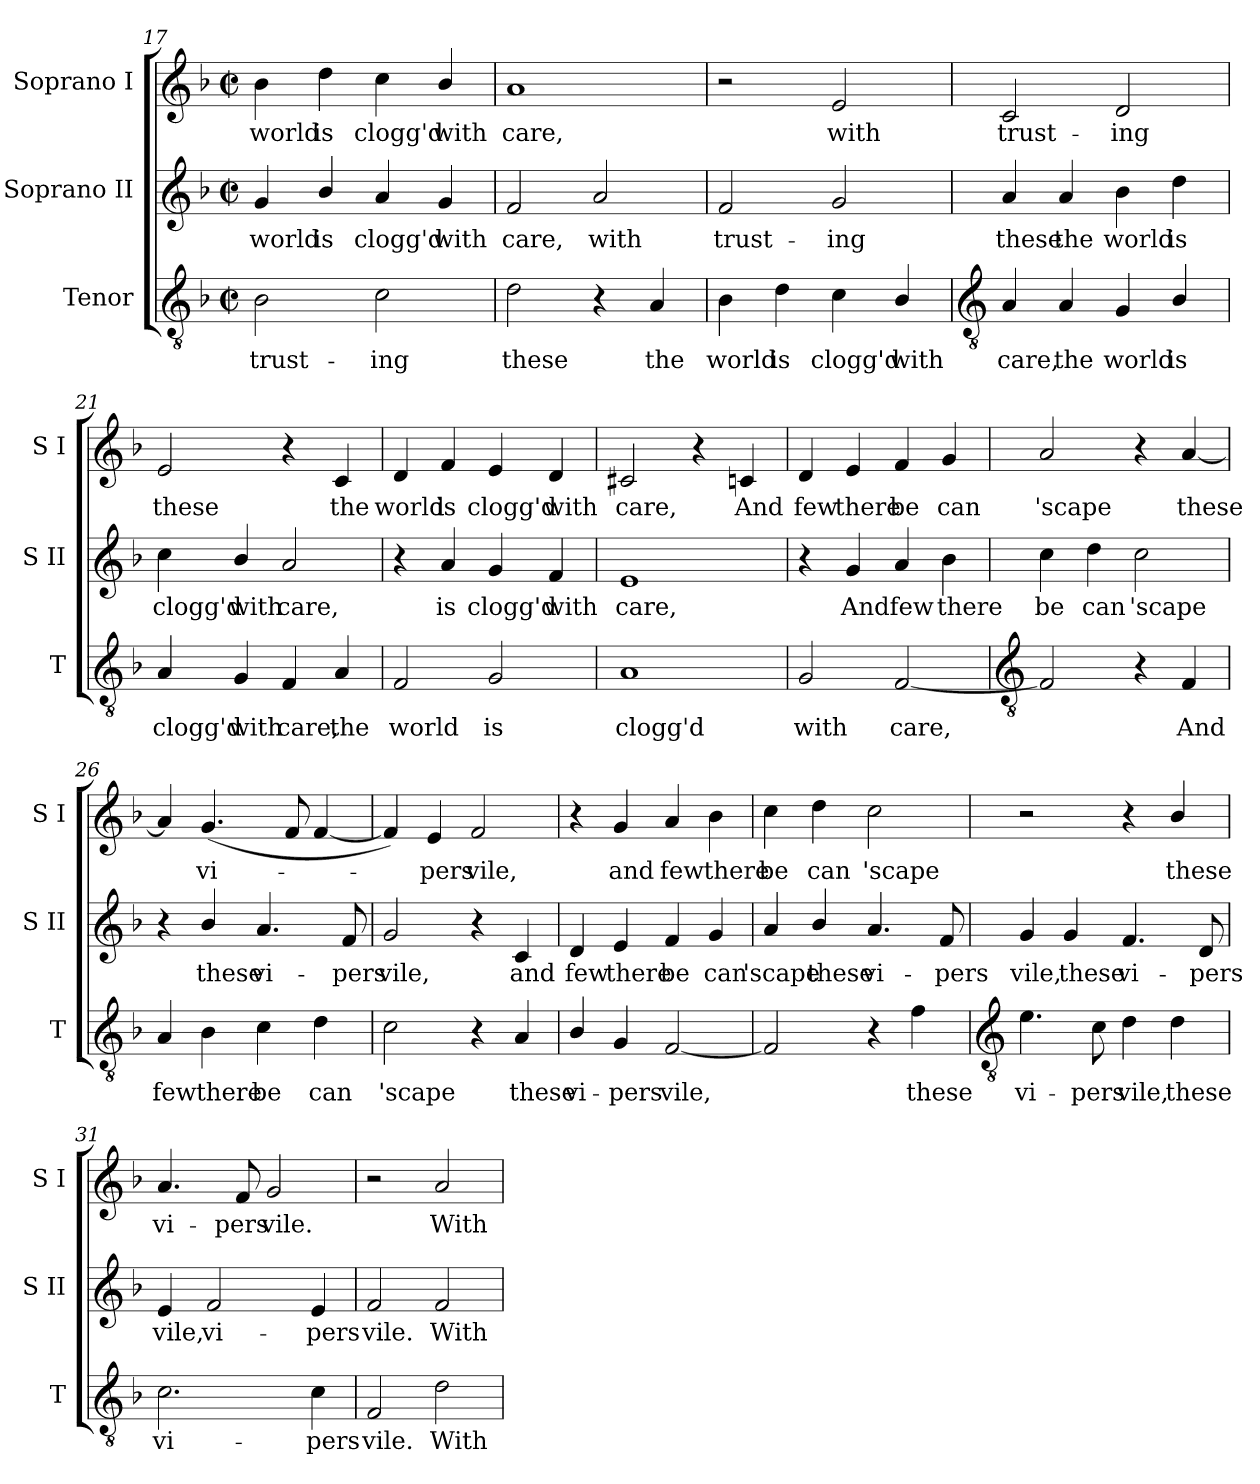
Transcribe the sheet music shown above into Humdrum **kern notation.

**kern	**text	**kern	**text	**kern	**text
*part3	*part3	*part2	*part2	*part1	*part1
*staff3	*staff3	*staff2	*staff2	*staff1	*staff1
*I"Tenor	*	*I"Soprano II	*	*I"Soprano I	*
*I'T	*	*I'S II	*	*I'S I	*
*clefGv2	*	*clefG2	*	*clefG2	*
*k[b-]	*	*k[b-]	*	*k[b-]	*
*F:	*	*F:	*	*F:	*
*M2/2	*	*M2/2	*	*M2/2	*
*met(c|)	*	*met(c|)	*	*met(c|)	*
=17	=17	=17	=17	=17	=17
!	!LO:LY:b	!	!LO:LY:b	!	!LO:LY:b
2B-	trust-	4g	world	4b-	world
!	!	!	!LO:LY:b	!	!LO:LY:b
.	.	4b-/	is	4dd	is
!	!LO:LY:b	!	!LO:LY:b	!	!LO:LY:b
2c	-ing	4a	clogg'd	4cc	clogg'd
!	!	!	!LO:LY:b	!	!LO:LY:b
.	.	4g	with	4b-/	with
=18	=18	=18	=18	=18	=18
!	!LO:LY:b	!	!LO:LY:b	!	!LO:LY:b
2d	these	2f	care,	1a	care,
!	!	!	!LO:LY:b	!	!
4r	.	2a	with	.	.
!	!LO:LY:b	!	!	!	!
4A	the	.	.	.	.
=19	=19	=19	=19	=19	=19
!	!LO:LY:b	!	!LO:LY:b	!	!
4B-	world	2f	trust-	2r	.
!	!LO:LY:b	!	!	!	!
4d	is	.	.	.	.
!	!LO:LY:b	!	!LO:LY:b	!	!LO:LY:b
4c	clogg'd	2g	-ing	2e	with
!	!LO:LY:b	!	!	!	!
4B-/	with	.	.	.	.
!!LO:LB:g=z
=20	=20	=20	=20	=20	=20
*clefGv2	*	*	*	*	*
!	!LO:LY:b	!	!LO:LY:b	!	!LO:LY:b
4A	care,	4a	these	2c	trust-
!	!LO:LY:b	!	!LO:LY:b	!	!
4A	the	4a	the	.	.
!	!LO:LY:b	!	!LO:LY:b	!	!LO:LY:b
4G	world	4b-	world	2d	-ing
!	!LO:LY:b	!	!LO:LY:b	!	!
4B-/	is	4dd	is	.	.
=21	=21	=21	=21	=21	=21
!	!LO:LY:b	!	!LO:LY:b	!	!LO:LY:b
4A	clogg'd	4cc	clogg'd	2e	these
!	!LO:LY:b	!	!LO:LY:b	!	!
4G	with	4b-/	with	.	.
!	!LO:LY:b	!	!LO:LY:b	!	!
4F	care,	2a	care,	4r	.
!	!LO:LY:b	!	!	!	!LO:LY:b
4A	the	.	.	4c	the
=22	=22	=22	=22	=22	=22
!	!LO:LY:b	!	!	!	!LO:LY:b
2F	world	4r	.	4d	world
!	!	!	!LO:LY:b	!	!LO:LY:b
.	.	4a	is	4f	is
!	!LO:LY:b	!	!LO:LY:b	!	!LO:LY:b
2G	is	4g	clogg'd	4e	clogg'd
!	!	!	!LO:LY:b	!	!LO:LY:b
.	.	4f	with	4d	with
=23	=23	=23	=23	=23	=23
!	!LO:LY:b	!	!LO:LY:b	!	!LO:LY:b
1A	clogg'd	1e	care,	2c#X	care,
.	.	.	.	4r	.
!	!	!	!	!	!LO:LY:b
.	.	.	.	4cn	And
=24	=24	=24	=24	=24	=24
!	!LO:LY:b	!	!	!	!LO:LY:b
2G	with	4r	.	4d	few
!	!	!	!LO:LY:b	!	!LO:LY:b
.	.	4g	And	4e	there
!	!LO:LY:b	!	!LO:LY:b	!	!LO:LY:b
[2F	care,	4a	few	4f	be
!	!	!	!LO:LY:b	!	!LO:LY:b
.	.	4b-	there	4g	can
!!LO:LB:g=z
=25	=25	=25	=25	=25	=25
*clefGv2	*	*	*	*	*
!	!	!	!LO:LY:b	!	!LO:LY:b
2F]	.	4cc	be	2a	'scape
!	!	!	!LO:LY:b	!	!
.	.	4dd	can	.	.
!	!	!	!LO:LY:b	!	!
4r	.	2cc	'scape	4r	.
!	!LO:LY:b	!	!	!	!LO:LY:b
4F	And	.	.	[4a	these
=26	=26	=26	=26	=26	=26
!	!LO:LY:b	!	!	!	!
4A	few	4r	.	4a]	.
!	!LO:LY:b	!	!LO:LY:b	!	!LO:LY:b
4B-	there	4b-/	these	(<4.g	vi-
!	!LO:LY:b	!	!LO:LY:b	!	!
4c	be	4.a	vi-	.	.
.	.	.	.	8f	.
!	!LO:LY:b	!	!	!	!
4d	can	.	.	[4f	.
!	!	!	!LO:LY:b	!	!
.	.	8f	-pers	.	.
=27	=27	=27	=27	=27	=27
!	!LO:LY:b	!	!LO:LY:b	!	!
2c	'scape	2g	vile,	4f])	.
!	!	!	!	!	!LO:LY:b
.	.	.	.	4e	pers
!	!	!	!	!	!LO:LY:b
4r	.	4r	.	2f	vile,
!	!LO:LY:b	!	!LO:LY:b	!	!
4A	these	4c	and	.	.
=28	=28	=28	=28	=28	=28
!	!LO:LY:b	!	!LO:LY:b	!	!
4B-/	vi-	4d	few	4r	.
!	!LO:LY:b	!	!LO:LY:b	!	!LO:LY:b
4G	-pers	4e	there	4g	and
!	!LO:LY:b	!	!LO:LY:b	!	!LO:LY:b
[2F	vile,	4f	be	4a	few
!	!	!	!LO:LY:b	!	!LO:LY:b
.	.	4g	can	4b-	there
=29	=29	=29	=29	=29	=29
!	!	!	!LO:LY:b	!	!LO:LY:b
2F]	.	4a	'scape	4cc	be
!	!	!	!LO:LY:b	!	!LO:LY:b
.	.	4b-/	these	4dd	can
!	!	!	!LO:LY:b	!	!LO:LY:b
4r	.	4.a	vi-	2cc	'scape
!	!LO:LY:b	!	!	!	!
4f	these	.	.	.	.
!	!	!	!LO:LY:b	!	!
.	.	8f	-pers	.	.
!!LO:LB:g=z
=30	=30	=30	=30	=30	=30
*clefGv2	*	*	*	*	*
!	!LO:LY:b	!	!LO:LY:b	!	!
4.e	vi-	4g	vile,	2r	.
!	!	!	!LO:LY:b	!	!
.	.	4g	these	.	.
!	!LO:LY:b	!	!	!	!
8c	-pers	.	.	.	.
!	!LO:LY:b	!	!LO:LY:b	!	!
4d	vile,	4.f	vi-	4r	.
!	!LO:LY:b	!	!	!	!LO:LY:b
4d	these	.	.	4b-/	these
!	!	!	!LO:LY:b	!	!
.	.	8d	-pers	.	.
=31	=31	=31	=31	=31	=31
!	!LO:LY:b	!	!LO:LY:b	!	!LO:LY:b
2.c	vi-	4e	vile,	4.a	vi-
!	!	!	!LO:LY:b	!	!
.	.	2f	vi-	.	.
!	!	!	!	!	!LO:LY:b
.	.	.	.	8f	-pers
!	!	!	!	!	!LO:LY:b
.	.	.	.	2g	vile.
!	!LO:LY:b	!	!LO:LY:b	!	!
4c	-pers	4e	-pers	.	.
=32	=32	=32	=32	=32	=32
!	!LO:LY:b	!	!LO:LY:b	!	!
2F	vile.	2f	vile.	2r	.
!	!LO:LY:b	!	!LO:LY:b	!	!LO:LY:b
2d	With	2f	With	2a	With
=	=	=	=	=	=
*-	*-	*-	*-	*-	*-
